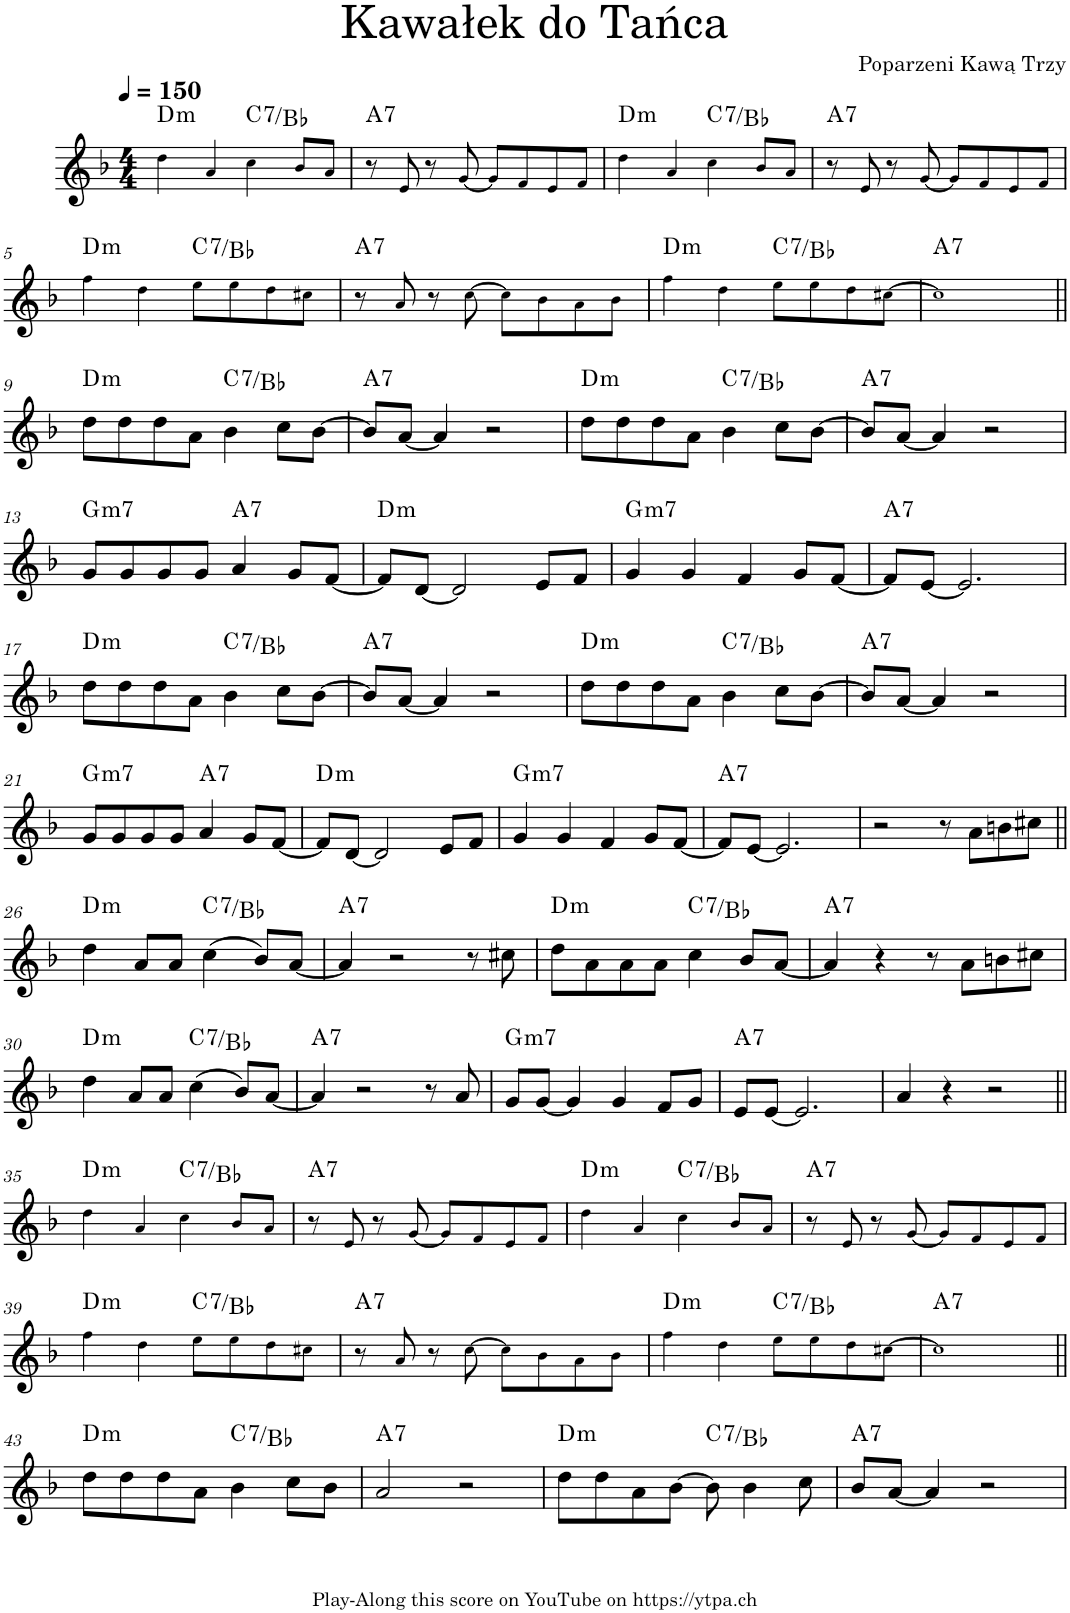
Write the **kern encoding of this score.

**kern	**harte
*part1	*part1
*staff1	*
*I"Piano	*
*I'Pno.	*
*clefG2	*
*k[b-]	*
*M4/4	*
*MM150	*
=1	=1
!	!LO:H:kt=m
4dd!\	D:min
4a!/	.
!	!LO:H:kt=7
4cc!\	C:7/b7
8b-!/L	.
8a!/J	.
=2	=2
!	!LO:H:kt=7
8r	A:7
8e!/	.
8r	.
[8g!/	.
8g!/L]	.
8f!/	.
8e!/	.
8f!/J	.
=3	=3
!	!LO:H:kt=m
4dd!\	D:min
4a!/	.
!	!LO:H:kt=7
4cc!\	C:7/b7
8b-!/L	.
8a!/J	.
=4	=4
!	!LO:H:kt=7
8r	A:7
8e!/	.
8r	.
[8g!/	.
8g!/L]	.
8f!/	.
8e!/	.
8f!/J	.
!!LO:LB:g=z
=5	=5
!	!LO:H:kt=m
4ff!\	D:min
4dd!\	.
!	!LO:H:kt=7
8ee!\L	C:7/b7
8ee!\	.
8dd!\	.
8cc#X!\J	.
=6	=6
!	!LO:H:kt=7
8r	A:7
8a!/	.
8r	.
[8cc!\	.
8cc!\L]	.
8b-!\	.
8a!\	.
8b-!\J	.
=7	=7
!	!LO:H:kt=m
4ff!\	D:min
4dd!\	.
!	!LO:H:kt=7
8ee!\L	C:7/b7
8ee!\	.
8dd!\	.
[8cc#X!\J	.
=8	=8
!	!LO:H:kt=7
1cc#!]	A:7
!!LO:LB:g=z
=9||	=9||
!	!LO:H:kt=m
8dd\L	D:min
8dd\	.
8dd\	.
8a\J	.
!	!LO:H:kt=7
4b-\	C:7/b7
8cc\L	.
[8b-\J	.
=10	=10
!	!LO:H:kt=7
8b-/L]	A:7
[8a/J	.
4a/]	.
2r	.
=11	=11
!	!LO:H:kt=m
8dd\L	D:min
8dd\	.
8dd\	.
8a\J	.
!	!LO:H:kt=7
4b-\	C:7/b7
8cc\L	.
[8b-\J	.
=12	=12
!	!LO:H:kt=7
8b-/L]	A:7
[8a/J	.
4a/]	.
2r	.
!!LO:LB:g=z
=13	=13
!	!LO:H:kt=m7
8g/L	G:min7
8g/	.
8g/	.
8g/J	.
!	!LO:H:kt=7
4a/	A:7
8g/L	.
[8f/J	.
=14	=14
!	!LO:H:kt=m
8f/L]	D:min
[8d/J	.
2d/]	.
8e/L	.
8f/J	.
=15	=15
!	!LO:H:kt=m7
4g/	G:min7
4g/	.
4f/	.
8g/L	.
[8f/J	.
=16	=16
!	!LO:H:kt=7
8f/L]	A:7
[8e/J	.
2.e/]	.
!!LO:LB:g=z
=17	=17
!	!LO:H:kt=m
8dd\L	D:min
8dd\	.
8dd\	.
8a\J	.
!	!LO:H:kt=7
4b-\	C:7/b7
8cc\L	.
[8b-\J	.
=18	=18
!	!LO:H:kt=7
8b-/L]	A:7
[8a/J	.
4a/]	.
2r	.
=19	=19
!	!LO:H:kt=m
8dd\L	D:min
8dd\	.
8dd\	.
8a\J	.
!	!LO:H:kt=7
4b-\	C:7/b7
8cc\L	.
[8b-\J	.
=20	=20
!	!LO:H:kt=7
8b-/L]	A:7
[8a/J	.
4a/]	.
2r	.
!!LO:LB:g=z
=21	=21
!	!LO:H:kt=m7
8g/L	G:min7
8g/	.
8g/	.
8g/J	.
!	!LO:H:kt=7
4a/	A:7
8g/L	.
[8f/J	.
=22	=22
!	!LO:H:kt=m
8f/L]	D:min
[8d/J	.
2d/]	.
8e/L	.
8f/J	.
=23	=23
!	!LO:H:kt=m7
4g/	G:min7
4g/	.
4f/	.
8g/L	.
[8f/J	.
=24	=24
!	!LO:H:kt=7
8f/L]	A:7
[8e/J	.
2.e/]	.
=25	=25
2r	.
8r	.
8a\L	.
8bn\	.
8cc#X\J	.
!!LO:LB:g=z
=26||	=26||
!	!LO:H:kt=m
4dd\	D:min
8a/L	.
8a/J	.
!	!LO:H:kt=7
(4cc\	C:7/b7
8b-/L)	.
[8a/J	.
=27	=27
!	!LO:H:kt=7
4a/]	A:7
2r	.
8r	.
8cc#X\	.
=28	=28
!	!LO:H:kt=m
8dd\L	D:min
8a\	.
8a\	.
8a\J	.
!	!LO:H:kt=7
4cc\	C:7/b7
8b-/L	.
[8a/J	.
=29	=29
!	!LO:H:kt=7
4a/]	A:7
4r	.
8r	.
8a\L	.
8bn\	.
8cc#X\J	.
!!LO:LB:g=z
=30	=30
!	!LO:H:kt=m
4dd\	D:min
8a/L	.
8a/J	.
!	!LO:H:kt=7
(4cc\	C:7/b7
8b-/L)	.
[8a/J	.
=31	=31
!	!LO:H:kt=7
4a/]	A:7
2r	.
8r	.
8a/	.
=32	=32
!	!LO:H:kt=m7
8g/L	G:min7
[8g/J	.
4g/]	.
4g/	.
8f/L	.
8g/J	.
=33	=33
!	!LO:H:kt=7
8e/L	A:7
[8e/J	.
2.e/]	.
=34	=34
4a/	.
4r	.
2r	.
!!LO:LB:g=z
=35||	=35||
!	!LO:H:kt=m
4dd!\	D:min
4a!/	.
!	!LO:H:kt=7
4cc!\	C:7/b7
8b-!/L	.
8a!/J	.
=36	=36
!	!LO:H:kt=7
8r	A:7
8e!/	.
8r	.
[8g!/	.
8g!/L]	.
8f!/	.
8e!/	.
8f!/J	.
=37	=37
!	!LO:H:kt=m
4dd!\	D:min
4a!/	.
!	!LO:H:kt=7
4cc!\	C:7/b7
8b-!/L	.
8a!/J	.
=38	=38
!	!LO:H:kt=7
8r	A:7
8e!/	.
8r	.
[8g!/	.
8g!/L]	.
8f!/	.
8e!/	.
8f!/J	.
!!LO:LB:g=z
=39	=39
!	!LO:H:kt=m
4ff!\	D:min
4dd!\	.
!	!LO:H:kt=7
8ee!\L	C:7/b7
8ee!\	.
8dd!\	.
8cc#X!\J	.
=40	=40
!	!LO:H:kt=7
8r	A:7
8a!/	.
8r	.
[8cc!\	.
8cc!\L]	.
8b-!\	.
8a!\	.
8b-!\J	.
=41	=41
!	!LO:H:kt=m
4ff!\	D:min
4dd!\	.
!	!LO:H:kt=7
8ee!\L	C:7/b7
8ee!\	.
8dd!\	.
[8cc#X!\J	.
=42	=42
!	!LO:H:kt=7
1cc#!]	A:7
!!LO:LB:g=z
=43||	=43||
!	!LO:H:kt=m
8dd\L	D:min
8dd\	.
8dd\	.
8a\J	.
!	!LO:H:kt=7
4b-\	C:7/b7
8cc\L	.
8b-\J	.
=44	=44
!	!LO:H:kt=7
2a/	A:7
2r	.
=45	=45
!	!LO:H:kt=m
8dd\L	D:min
8dd\	.
8a\	.
[8b-\J	.
!	!LO:H:kt=7
8b-\]	C:7/b7
4b-\	.
8cc\	.
=46	=46
!	!LO:H:kt=7
8b-/L	A:7
[8a/J	.
4a/]	.
2r	.
=	=
*-	*-
